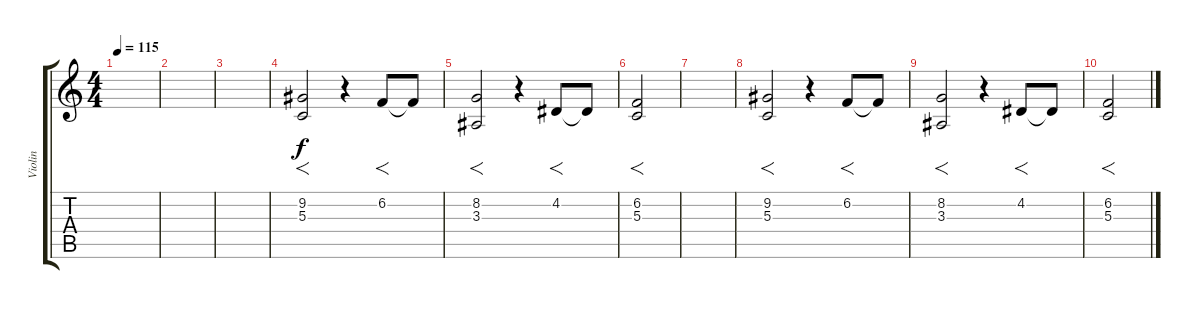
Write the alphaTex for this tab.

\track ("Violin" "Violin") {instrument violin}
\staff {score tabs}
\tuning (E4 B3 G3 D3 A2 E2) {hide}
\ts (4 4)
\tempo 115
\clef g2
\ks c
|
|
|
(9.2 5.3).2{f} r.4 6.2.8{f} 6.2{t}.8 |
(8.2 3.3).2{f} r.4 4.2.8{f} 4.2{t}.8 |
(6.2 5.3).2{f} |
|
(9.2 5.3).2{f} r.4 6.2.8{f} 6.2{t}.8 |
(8.2 3.3).2{f} r.4 4.2.8{f} 4.2{t}.8 |
(6.2 5.3).2{f}
